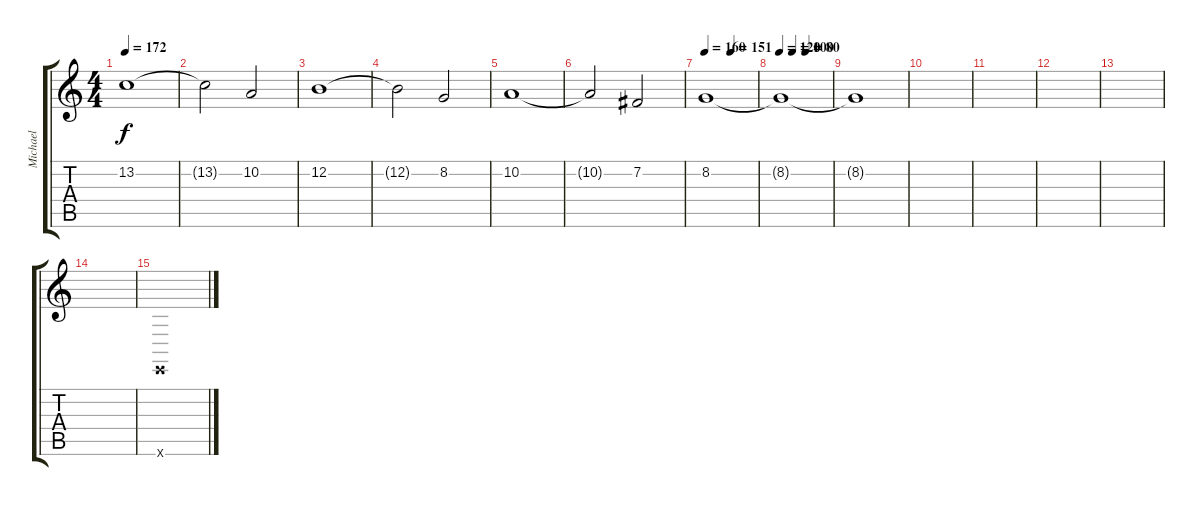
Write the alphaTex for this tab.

\track ("Michael " "Michael ") {instrument synthstrings2}
\staff {score tabs}
\tuning (E4 B3 G3 D3 A2 E2) {hide}
\ts (4 4)
\tempo 172
\clef g2
\ks c
13.2.1{dy f volume 10 instrument flute} |
13.2{t}.2 10.2.2 |
12.2.1 |
12.2{t}.2 8.2.2 |
10.2.1 |
10.2{t}.2 7.2.2 |
\tempo 160
\tempo (151 0.5)
8.2.1 |
\tempo 120
\tempo (100 0.25)
\tempo (80 0.5)
8.2{t}.1 |
8.2{t}.1 |
|
|
|
|
|
0.6{x}.1
